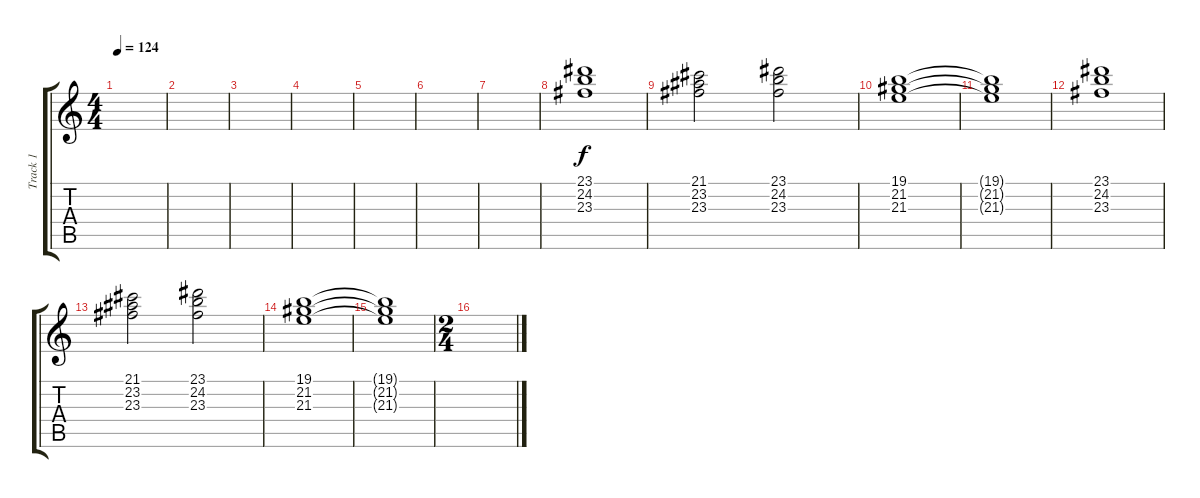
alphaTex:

\track ("Track 1" "Track 1") {instrument acousticgrandpiano}
\staff {score tabs}
\tuning (E4 B3 G3 D3 A2 E2) {hide}
\ts (4 4)
\tempo 124
\clef g2
\ks c
|
|
|
|
|
|
|
(23.1 24.2 23.3).1 |
(21.1 23.2 23.3).2 (23.1 24.2 23.3).2 |
(19.1 21.2 21.3).1 |
(19.1{t} 21.2{t} 21.3{t}).1 |
(23.1 24.2 23.3).1 |
(21.1 23.2 23.3).2 (23.1 24.2 23.3).2 |
(19.1 21.2 21.3).1 |
(19.1{t} 21.2{t} 21.3{t}).1 |
\ts (2 4)
